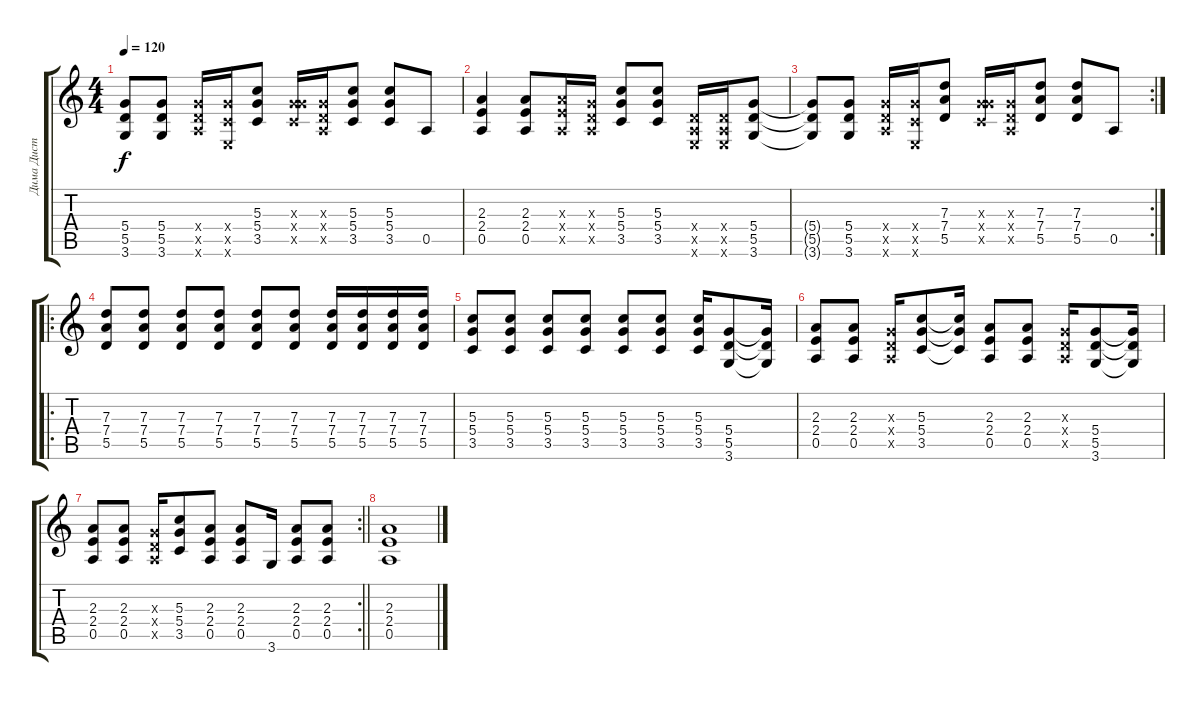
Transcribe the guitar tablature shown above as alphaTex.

\track ("Дима Дист" "Дима Дист") {instrument distortionguitar}
\staff {score tabs}
\tuning (E4 B3 G3 D3 A2 E2) {hide}
\ts (4 4)
\tempo 120
\clef g2
\ks c
(5.4{t} 5.5{t} 3.6{t}).8{dy f} (5.4 5.5 3.6).8 (5.4{x} 5.5{x} 5.6{x}).16 (5.4{x} 3.5{x} 0.6{x}).16 (5.3 5.4 3.5).8 (0.3{x} 5.4{x} 3.5{x}).16 (0.3{x} 0.4{x} 0.5{x}).16 (5.3 5.4 3.5).8 (5.3 5.4 3.5).8 0.5.8 |
(2.3 2.4 0.5).4 (2.3 2.4 0.5).8 (2.3{x} 2.4{x} 0.5{x}).16 (0.3{x} 0.4{x} 0.5{x}).16 (5.3 5.4 3.5).8 (5.3 5.4 3.5).8 (0.4{x} 0.5{x} 0.6{x}).16 (0.4{x} 0.5{x} 0.6{x}).16 (5.4 5.5 3.6).8 |
\rc 2
(5.4{t} 5.5{t} 3.6{t}).8 (5.4 5.5 3.6).8 (5.4{x} 5.5{x} 5.6{x}).16 (5.4{x} 3.5{x} 0.6{x}).16 (7.3 7.4 5.5).8 (0.3{x} 5.4{x} 3.5{x}).16 (0.3{x} 0.4{x} 0.5{x}).16 (7.3 7.4 5.5).8 (7.3 7.4 5.5).8 0.5.8 |
\ro
(7.3 7.4 5.5).8 (7.3 7.4 5.5).8 (7.3 7.4 5.5).8 (7.3 7.4 5.5).8 (7.3 7.4 5.5).8 (7.3 7.4 5.5).8 (7.3 7.4 5.5).16 (7.3 7.4 5.5).16 (7.3 7.4 5.5).16 (7.3 7.4 5.5).16 |
(5.3 5.4 3.5).8 (5.3 5.4 3.5).8 (5.3 5.4 3.5).8 (5.3 5.4 3.5).8 (5.3 5.4 3.5).8 (5.3 5.4 3.5).8 (5.3 5.4 3.5).16 (5.4 5.5 3.6).8 (5.4{t} 5.5{t} 3.6{t}).16 |
(2.3 2.4 0.5).8 (2.3 2.4 0.5).8 (0.3{x} 0.4{x} 0.5{x}).16 (5.3 5.4 3.5).8 (5.3{t} 5.4{t} 3.5{t}).16 (2.3 2.4 0.5).8 (2.3 2.4 0.5).8 (0.3{x} 0.4{x} 0.5{x}).16 (5.4 5.5 3.6).8 (5.4{t} 5.5{t} 3.6{t}).16 |
\rc 2
\barLineRight lightlight
(2.3 2.4 0.5).8 (2.3 2.4 0.5).8 (0.3{x} 0.4{x} 0.5{x}).16 (5.3 5.4 3.5).8 (2.3 2.4 0.5).8 (2.3 2.4 0.5).8 3.6.16 (2.3 2.4 0.5).8 (2.3 2.4 0.5).8 |
(2.3 2.4 0.5).1
